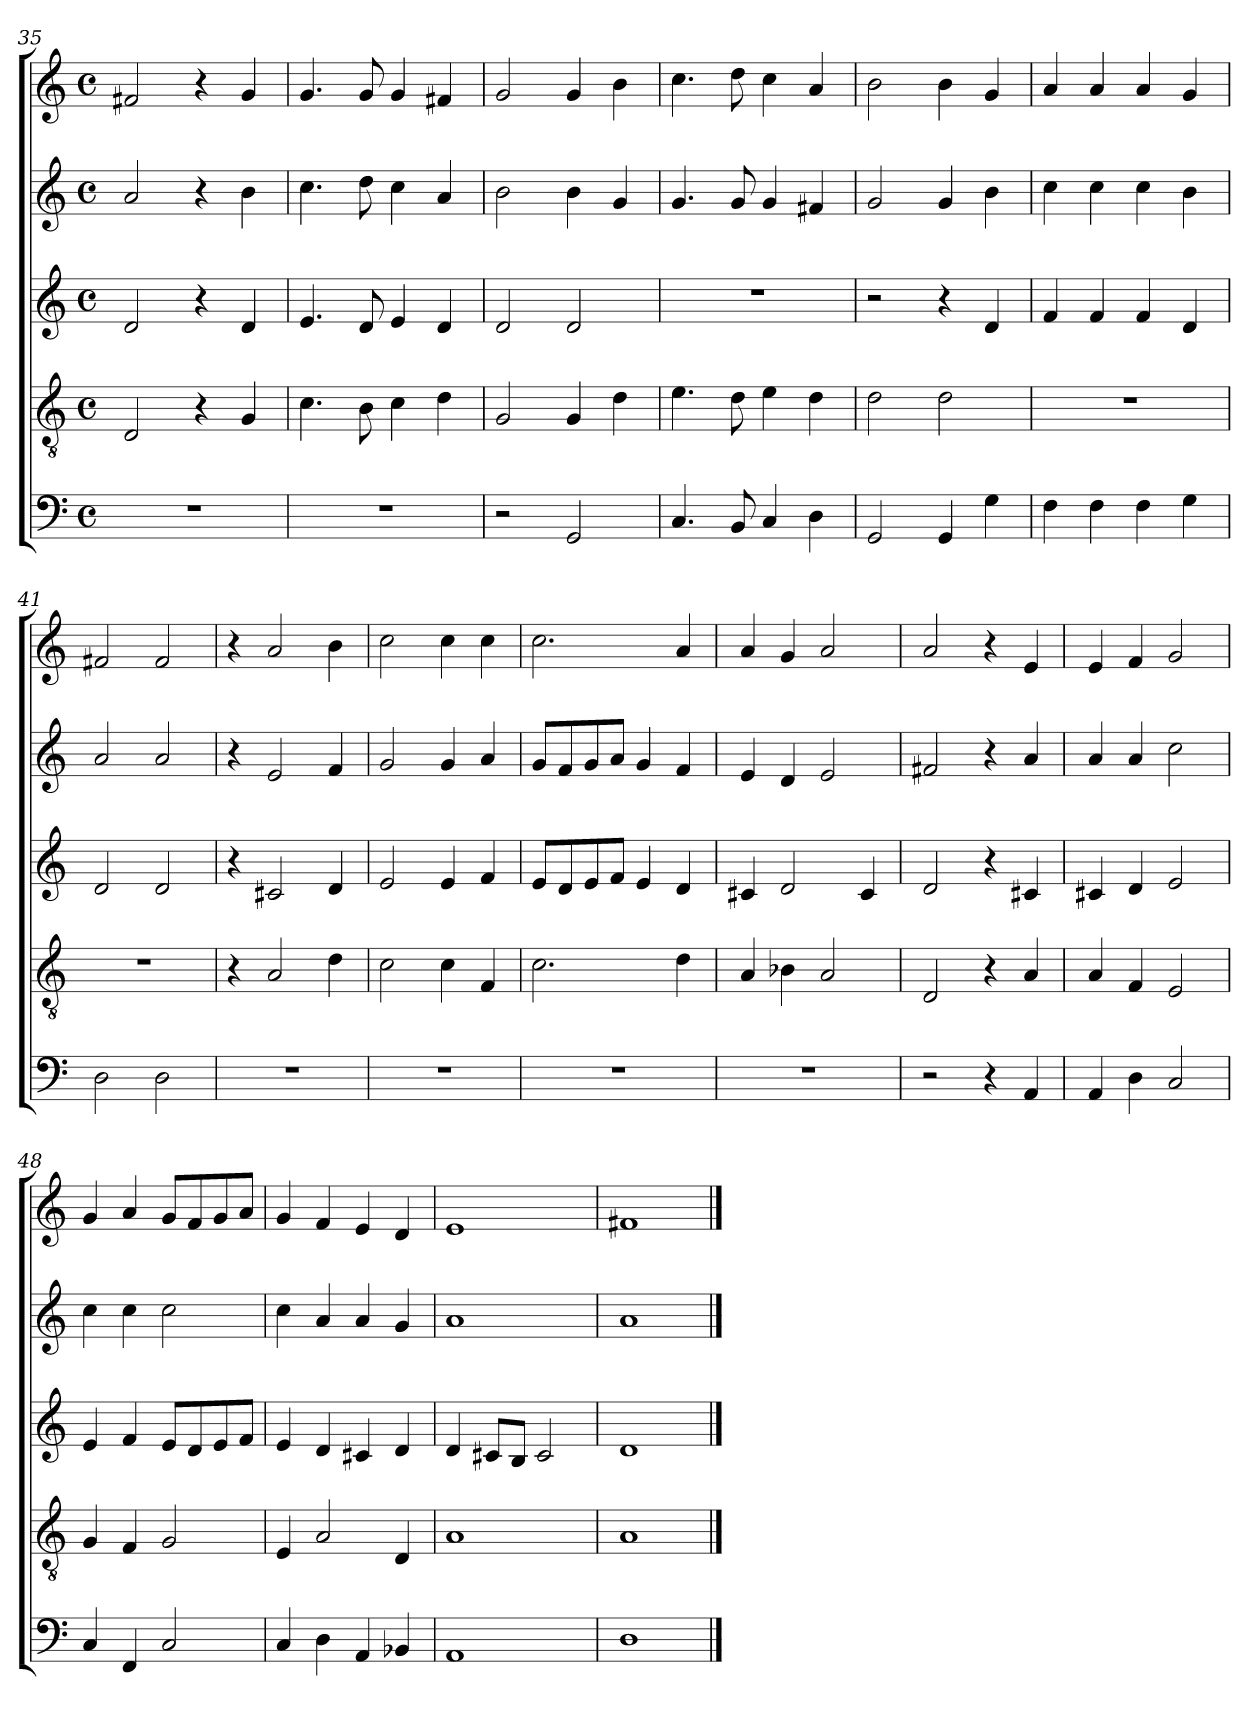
**kern	**kern	**kern	**kern	**kern
*part5	*part4	*part3	*part2	*part1
*staff5	*staff4	*staff3	*staff2	*staff1
*clefF4	*clefGv2	*clefG2	*clefG2	*clefG2
*M4/4	*M4/4	*M4/4	*M4/4	*M4/4
*met(c)	*met(c)	*met(c)	*met(c)	*met(c)
=35	=35	=35	=35	=35
1r	2D	2d	2a	2f#X
.	4r	4r	4r	4r
.	4G	4d	4b	4g
=36	=36	=36	=36	=36
1r	4.c	4.e	4.cc	4.g
.	8B	8d	8dd	8g
.	4c	4e	4cc	4g
.	4d	4d	4a	4f#X
=37	=37	=37	=37	=37
2r	2G	2d	2b	2g
2GG	4G	2d	4b	4g
.	4d	.	4g	4b
=38	=38	=38	=38	=38
4.C	4.e	1r	4.g	4.cc
8BB	8d	.	8g	8dd
4C	4e	.	4g	4cc
4D	4d	.	4f#X	4a
=39	=39	=39	=39	=39
2GG	2d	2r	2g	2b
4GG	2d	4r	4g	4b
4G	.	4d	4b	4g
=40	=40	=40	=40	=40
4F	1r	4f	4cc	4a
4F	.	4f	4cc	4a
4F	.	4f	4cc	4a
4G	.	4d	4b	4g
=41	=41	=41	=41	=41
2D	1r	2d	2a	2f#X
2D	.	2d	2a	2f#
=42	=42	=42	=42	=42
1r	4r	4r	4r	4r
.	2A	2c#X	2e	2a
.	4d	4d	4f	4b
=43	=43	=43	=43	=43
1r	2c	2e	2g	2cc
.	4c	4e	4g	4cc
.	4F	4f	4a	4cc
=44	=44	=44	=44	=44
1r	2.c	8eL	8gL	2.cc
.	.	8d	8f	.
.	.	8e	8g	.
.	.	8fJ	8aJ	.
.	.	4e	4g	.
.	4d	4d	4f	4a
=45	=45	=45	=45	=45
1r	4A	4c#X	4e	4a
.	4B-X	2d	4d	4g
.	2A	.	2e	2a
.	.	4c#	.	.
=46	=46	=46	=46	=46
2r	2D	2d	2f#X	2a
4r	4r	4r	4r	4r
4AA	4A	4c#X	4a	4e
=47	=47	=47	=47	=47
4AA	4A	4c#X	4a	4e
4D	4F	4d	4a	4f
2C	2E	2e	2cc	2g
=48	=48	=48	=48	=48
4C	4G	4e	4cc	4g
4FF	4F	4f	4cc	4a
2C	2G	8eL	2cc	8gL
.	.	8d	.	8f
.	.	8e	.	8g
.	.	8fJ	.	8aJ
=49	=49	=49	=49	=49
4C	4E	4e	4cc	4g
4D	2A	4d	4a	4f
4AA	.	4c#X	4a	4e
4BB-X	4D	4d	4g	4d
=50	=50	=50	=50	=50
1AA	1A	4d	1a	1e
.	.	8c#XL	.	.
.	.	8BJ	.	.
.	.	2c#	.	.
=51	=51	=51	=51	=51
1D	1A	1d	1a	1f#X
==	==	==	==	==
*-	*-	*-	*-	*-
